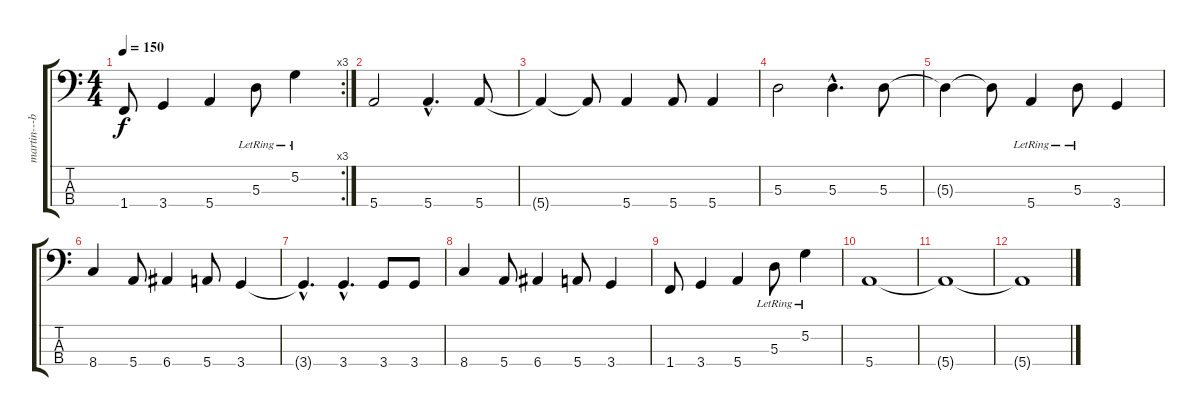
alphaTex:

\track ("martin---bass" "martin---b") {instrument electricbassfinger}
\staff {score tabs}
\tuning (G2 D2 A1 E1) {hide}
\rc 3
\ts (4 4)
\tempo 150
\clef f4
\ks c
1.4.8{dy f} 3.4.4 5.4.4 5.3{lr}.8 5.2{lr}.4 |
5.4.2 5.4{hac}.4{d} 5.4.8 |
5.4{t}.4 5.4{t}.8 5.4.4 5.4.8 5.4.4 |
5.3.2 5.3{hac}.4{d} 5.3.8 |
5.3{t}.4 5.3{t}.8 5.4{lr}.4 5.3{lr}.8 3.4.4 |
8.4.4 5.4.8 6.4.4 5.4.8 3.4.4 |
3.4{hac t}.4{d} 3.4{hac}.4{d} 3.4.8 3.4.8 |
8.4.4 5.4.8 6.4.4 5.4.8 3.4.4 |
1.4.8 3.4.4 5.4.4 5.3{lr}.8 5.2{lr}.4 |
5.4.1 |
5.4{t}.1 |
5.4{t}.1
